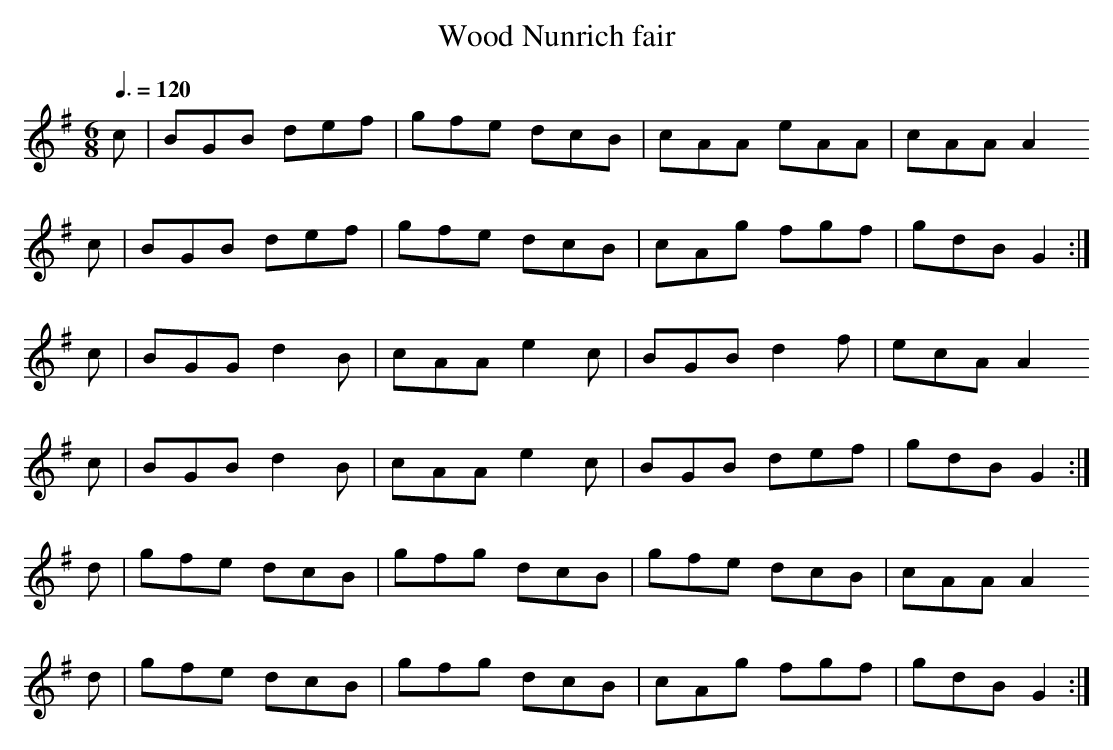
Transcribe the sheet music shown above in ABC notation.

X:1
T:Wood Nunrich fair
M:6/8
L:1/8
Q:3/8=120
K:G
c | BGB def | gfe dcB | cAA eAA | cAA A2
c | BGB def | gfe dcB | cAg fgf | gdB G2 :|
c | BGG d2B | cAA e2c | BGB d2f | ecA A2
c | BGB d2B | cAA e2c | BGB def | gdB G2 :|
d | gfe dcB | gfg dcB | gfe dcB | cAA A2
d | gfe dcB | gfg dcB | cAg fgf | gdB G2 :|
